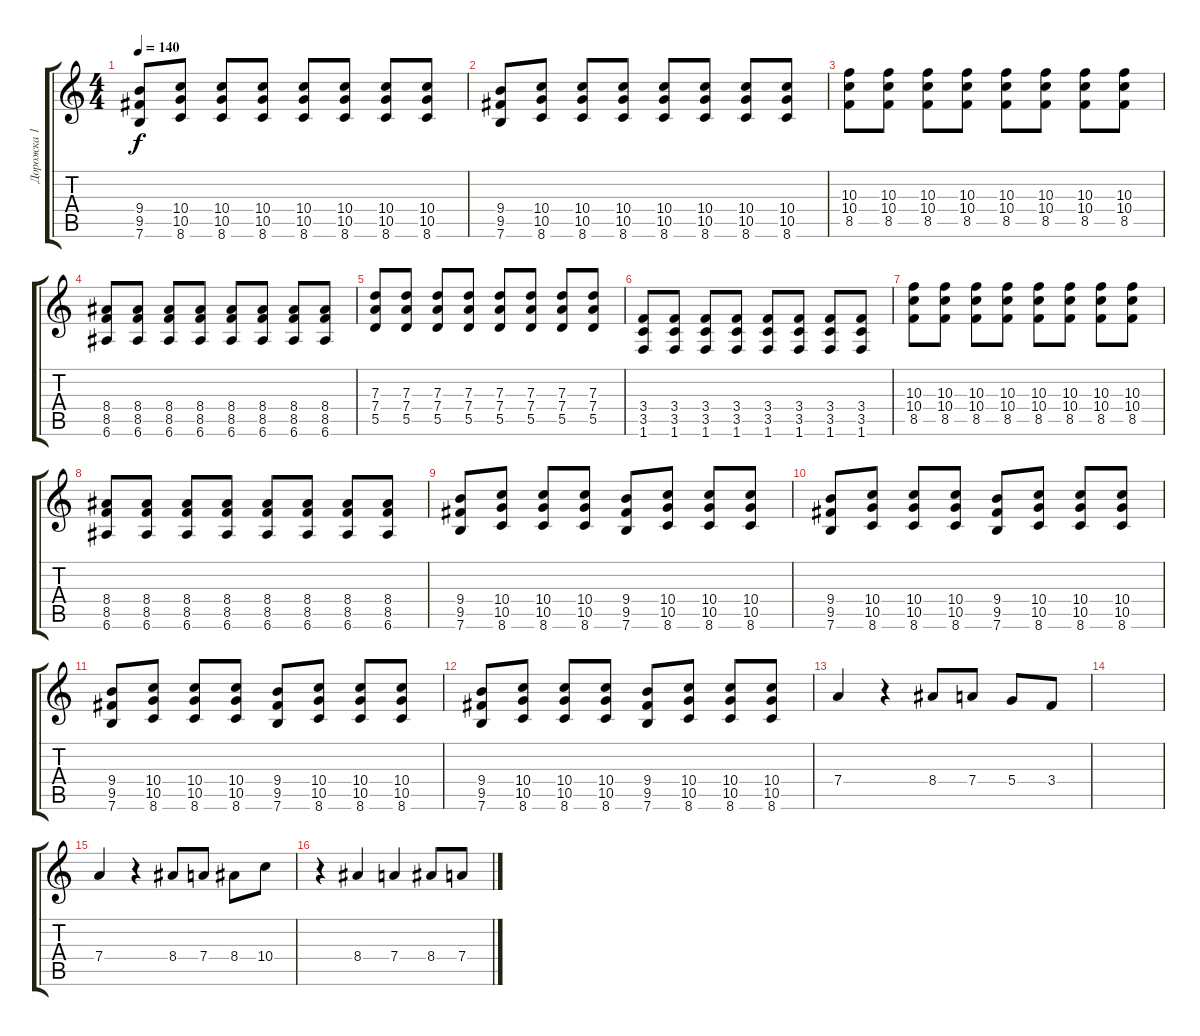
\track ("Дорожка 1" "Дорожка 1") {instrument overdrivenguitar}
\staff {score tabs}
\tuning (E4 B3 G3 D3 A2 E2) {hide}
\ts (4 4)
\tempo 140
\clef g2
\ks c
(9.4 9.5 7.6).8{dy f} (10.4 10.5 8.6).8 (10.4 10.5 8.6).8 (10.4 10.5 8.6).8 (10.4 10.5 8.6).8 (10.4 10.5 8.6).8 (10.4 10.5 8.6).8 (10.4 10.5 8.6).8 |
(9.4 9.5 7.6).8 (10.4 10.5 8.6).8 (10.4 10.5 8.6).8 (10.4 10.5 8.6).8 (10.4 10.5 8.6).8 (10.4 10.5 8.6).8 (10.4 10.5 8.6).8 (10.4 10.5 8.6).8 |
(10.3 10.4 8.5).8 (10.3 10.4 8.5).8 (10.3 10.4 8.5).8 (10.3 10.4 8.5).8 (10.3 10.4 8.5).8 (10.3 10.4 8.5).8 (10.3 10.4 8.5).8 (10.3 10.4 8.5).8 |
(8.4 8.5 6.6).8 (8.4 8.5 6.6).8 (8.4 8.5 6.6).8 (8.4 8.5 6.6).8 (8.4 8.5 6.6).8 (8.4 8.5 6.6).8 (8.4 8.5 6.6).8 (8.4 8.5 6.6).8 |
(7.3 7.4 5.5).8 (7.3 7.4 5.5).8 (7.3 7.4 5.5).8 (7.3 7.4 5.5).8 (7.3 7.4 5.5).8 (7.3 7.4 5.5).8 (7.3 7.4 5.5).8 (7.3 7.4 5.5).8 |
(3.4 3.5 1.6).8 (3.4 3.5 1.6).8 (3.4 3.5 1.6).8 (3.4 3.5 1.6).8 (3.4 3.5 1.6).8 (3.4 3.5 1.6).8 (3.4 3.5 1.6).8 (3.4 3.5 1.6).8 |
(10.3 10.4 8.5).8 (10.3 10.4 8.5).8 (10.3 10.4 8.5).8 (10.3 10.4 8.5).8 (10.3 10.4 8.5).8 (10.3 10.4 8.5).8 (10.3 10.4 8.5).8 (10.3 10.4 8.5).8 |
(8.4 8.5 6.6).8 (8.4 8.5 6.6).8 (8.4 8.5 6.6).8 (8.4 8.5 6.6).8 (8.4 8.5 6.6).8 (8.4 8.5 6.6).8 (8.4 8.5 6.6).8 (8.4 8.5 6.6).8 |
(9.4 9.5 7.6).8 (10.4 10.5 8.6).8 (10.4 10.5 8.6).8 (10.4 10.5 8.6).8 (9.4 9.5 7.6).8 (10.4 10.5 8.6).8 (10.4 10.5 8.6).8 (10.4 10.5 8.6).8 |
(9.4 9.5 7.6).8 (10.4 10.5 8.6).8 (10.4 10.5 8.6).8 (10.4 10.5 8.6).8 (9.4 9.5 7.6).8 (10.4 10.5 8.6).8 (10.4 10.5 8.6).8 (10.4 10.5 8.6).8 |
(9.4 9.5 7.6).8 (10.4 10.5 8.6).8 (10.4 10.5 8.6).8 (10.4 10.5 8.6).8 (9.4 9.5 7.6).8 (10.4 10.5 8.6).8 (10.4 10.5 8.6).8 (10.4 10.5 8.6).8 |
(9.4 9.5 7.6).8 (10.4 10.5 8.6).8 (10.4 10.5 8.6).8 (10.4 10.5 8.6).8 (9.4 9.5 7.6).8 (10.4 10.5 8.6).8 (10.4 10.5 8.6).8 (10.4 10.5 8.6).8 |
7.4.4 r.4 8.4.8 7.4.8 5.4.8 3.4.8 |
|
7.4.4 r.4 8.4.8 7.4.8 8.4.8 10.4.8 |
r.4 8.4.4 7.4.4 8.4.8 7.4.8
